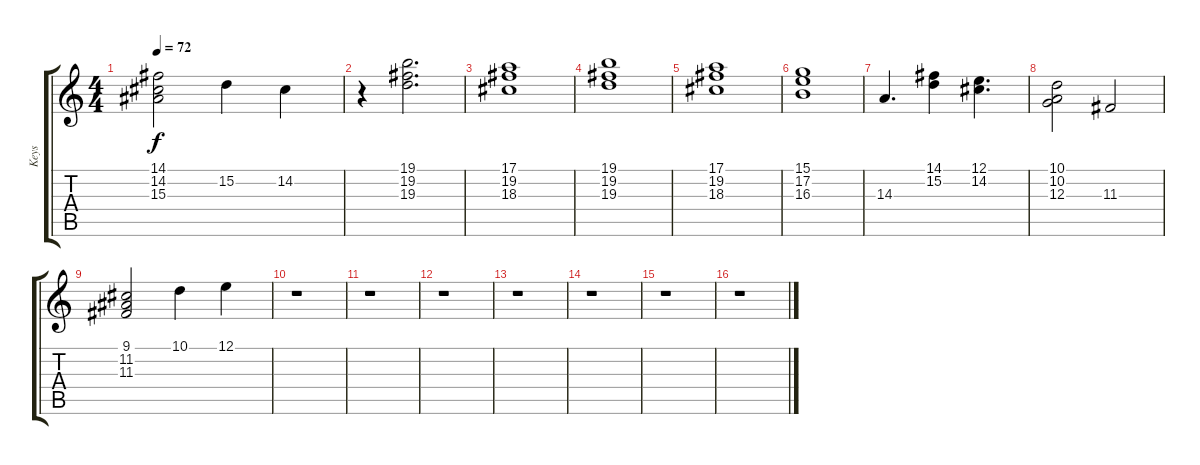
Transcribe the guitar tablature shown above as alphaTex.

\track ("Keys" "Keys") {instrument percussiveorgan}
\staff {score tabs}
\tuning (E4 B3 G3 D3 A2 E2) {hide}
\ts (4 4)
\tempo 72
\clef g2
\ks c
(14.1 14.2 15.3).2{dy f} 15.2.4 14.2.4 |
r.4 (19.1 19.2 19.3).2{d} |
(17.1 19.2 18.3).1 |
(19.1 19.2 19.3).1 |
(17.1 19.2 18.3).1 |
(15.1 17.2 16.3).1 |
14.3.4{d} (14.1 15.2).4 (12.1 14.2).4{d} |
(10.1 10.2 12.3).2 11.3.2 |
(9.1 11.2 11.3).2 10.1.4 12.1.4 |
r.1 |
r.1 |
r.1 |
r.1 |
r.1 |
r.1 |
r.1
